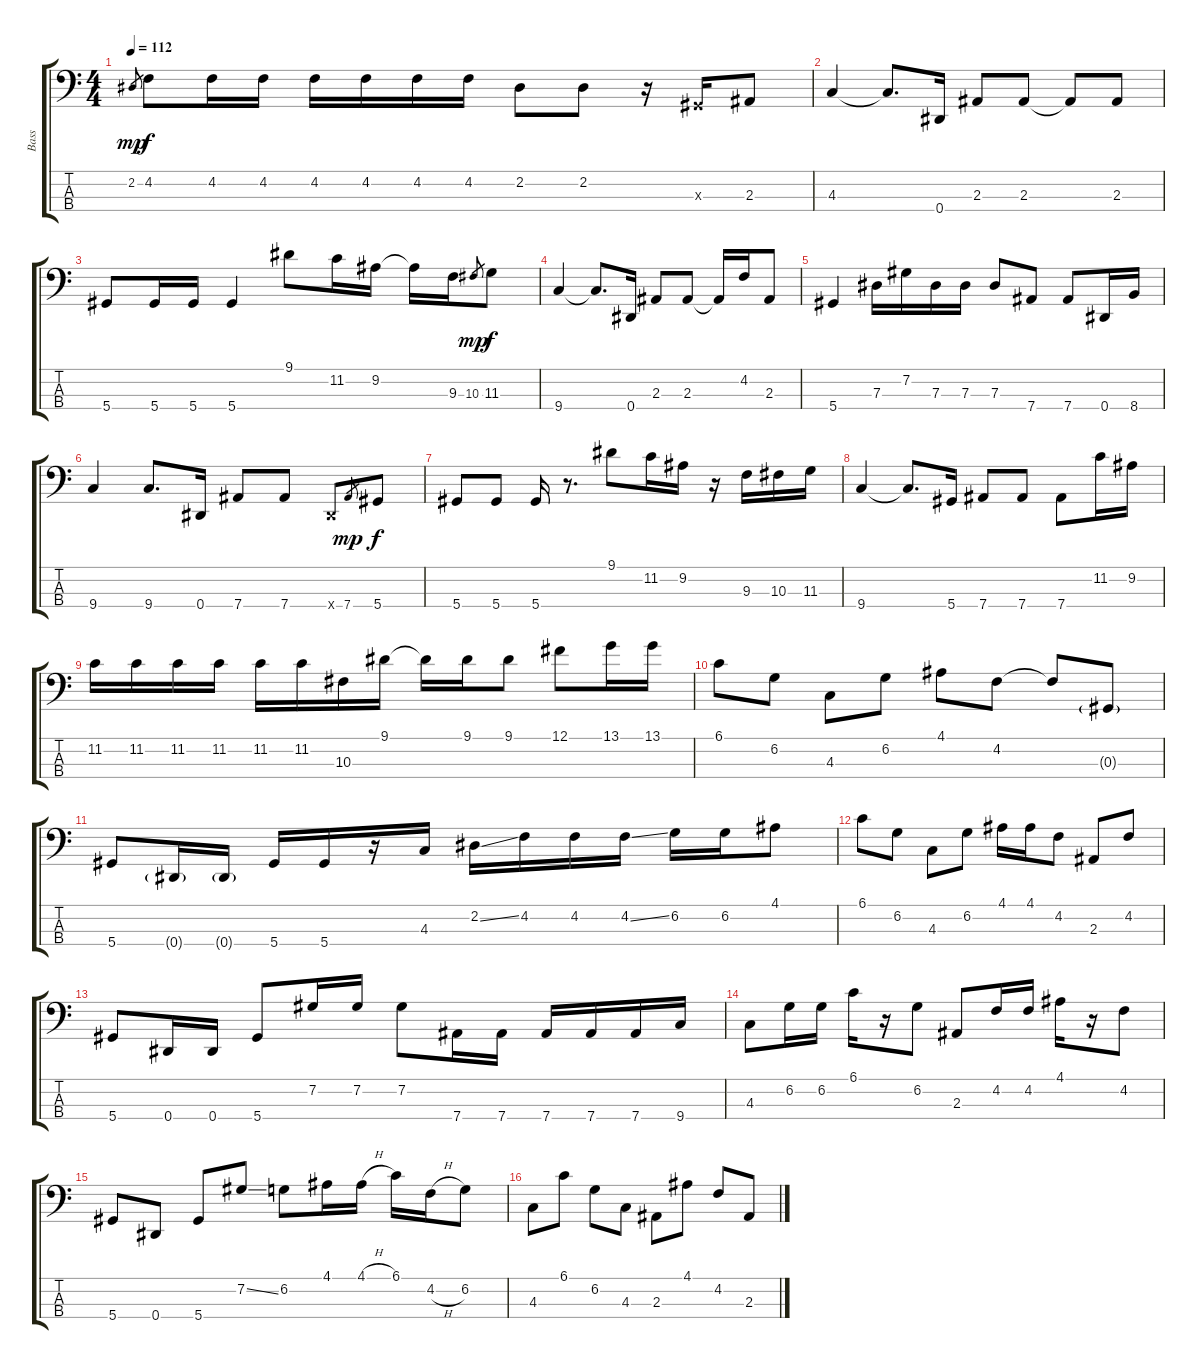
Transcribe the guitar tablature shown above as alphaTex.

\track ("Bass" "Bass") {instrument electricbassfinger}
\staff {score tabs}
\tuning (Gb2 Db2 Ab1 Eb1) {hide}
\ts (4 4)
\tempo 112
\clef f4
\ks c
2.2.8{gr dy mp} 4.2.8{dy f} 4.2.16 4.2.16 4.2.16 4.2.16 4.2.16 4.2.16 2.2.8 2.2.8 r.16 0.3{x}.16 2.3.8 |
4.3.4 4.3{t}.8{d} 0.4.16 2.3.8 2.3.8 2.3{t}.8 2.3.8 |
5.4.8 5.4.16 5.4.16 5.4.4 9.1.8 11.2.16 9.2.16 9.2{t}.16 9.3.16 10.3.8{gr dy mp} 11.3.8{dy f} |
9.4.4 9.4{t}.8{d} 0.4.16 2.3.8 2.3.8 2.3{t}.16 4.2.16 2.3.8 |
5.4.4 7.3.16 7.2.16 7.3.16 7.3.16 7.3.8 7.4.8 7.4.8 0.4.16 8.4.16 |
9.4.4 9.4.8{d} 0.4.16 7.4.8 7.4.8 0.4{x}.8 7.4.8{gr dy mp} 5.4.8{dy f} |
5.4.8 5.4.8 5.4.16 r.8{d} 9.1.8 11.2.16 9.2.16 r.16 9.3.16 10.3.16 11.3.16 |
9.4.4 9.4{t}.8{d} 5.4.16 7.4.8 7.4.8 7.4.8 11.2.16 9.2.16 |
11.2.16 11.2.16 11.2.16 11.2.16 11.2.16 11.2.16 10.3.16 9.1.16 9.1{t}.16 9.1.16 9.1.8 12.1.8 13.1.16 13.1.16 |
6.1.8 6.2.8 4.3.8 6.2.8 4.1.8 4.2.8 4.2{t}.8 0.3{g}.8 |
5.4.8 0.4{g}.16 0.4{g}.16 5.4.16 5.4.16 r.16 4.3.16 2.2{ss}.16 4.2.16 4.2.16 4.2{ss}.16 6.2.16 6.2.16 4.1.8 |
6.1.8 6.2.8 4.3.8 6.2.8 4.1.16 4.1.16 4.2.8 2.3.8 4.2.8 |
5.4.8 0.4.16 0.4.16 5.4.8 7.2.16 7.2.16 7.2.8 7.4.16 7.4.16 7.4.16 7.4.16 7.4.16 9.4.16 |
4.3.8 6.2.16 6.2.16 6.1.16 r.16 6.2.8 2.3.8 4.2.16 4.2.16 4.1.16 r.16 4.2.8 |
5.4.8 0.4.8 5.4.8 7.2{ss}.8 6.2.8 4.1.16 4.1{h}.16 6.1.16 4.2{h}.16 6.2.8 |
4.3.8 6.1.8 6.2.8 4.3.8 2.3.8 4.1.8 4.2.8 2.3.8
